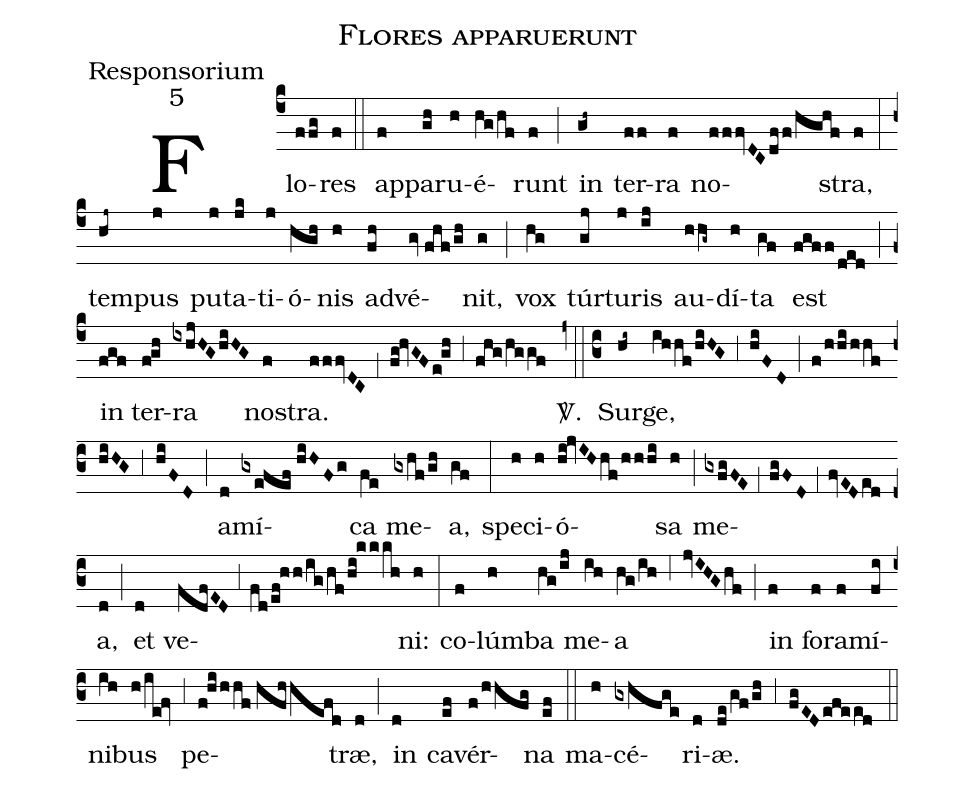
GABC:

name:Flores apparuerunt;
office-part:Responsorium;
mode:5;
%%
(c4) Flo(ffg)res(f) (::)
ap(f)pa(gh)ru(h)é(hg/hf)runt(f) (;) in(gh~) ter(ff)ra(f) no(fffvDC/dff/hghf)stra,(f) (:)
tem(hj~)pus(j) pu(j)ta(jk)ti(j)ó(hgh)nis(h) ad(fh)vé(gv//fhf/gh)nit,(g) (;) vox(hg) túr(gj)tu(j)ris(ij) au(hhg~)dí(h)ta(gf) est(fgff/ded) (;) in(fgf) ter(f!gh)ra(ixhjHG/hiHG) no(f)stra.(fffvDC) (,1) (fg!hvGF/e!gh) (,3) (fhg/hggf)
<sp>V/</sp>.(z0::c3) Sur(hi~)ge,(ihhf/hiHG) (,3) (hiFD) (;) (f/hhi/hhf/hiHG) (,3) (hiFD) (;) a(d)mí(gxefef//hiHFg)ca(fe) me(gxhf/gh)a,(gf) (:)
spe(h)ci(h)ó(hi!jvIH/hf/hhhi)sa(h) (;) me(gxfgFE;1fgFD;1fvED/ed)a,(d) (;) et(d) ve(fdfED;3fd/ef!hh/ig/hf/hi!kkkh)ni:(h) (:)
co(f)lúm(h)ba(hg/ij) me(ih)a(hg/ih) (,6) (jvIHG/hf) (;) in(f) fo(f)ra(f)mí(fi)ni(ih)bus(h/ie!fv) (,3) pe(f!hi/hhf//hfhhefd)træ,(d) (;) in(d) ca(ef)vér(f/hhfg)na(ef) (::)
ma(h)cé(gxhfge)ri(d)æ.(de/gf/gh) (,3) (fgED/efeed) (::)
